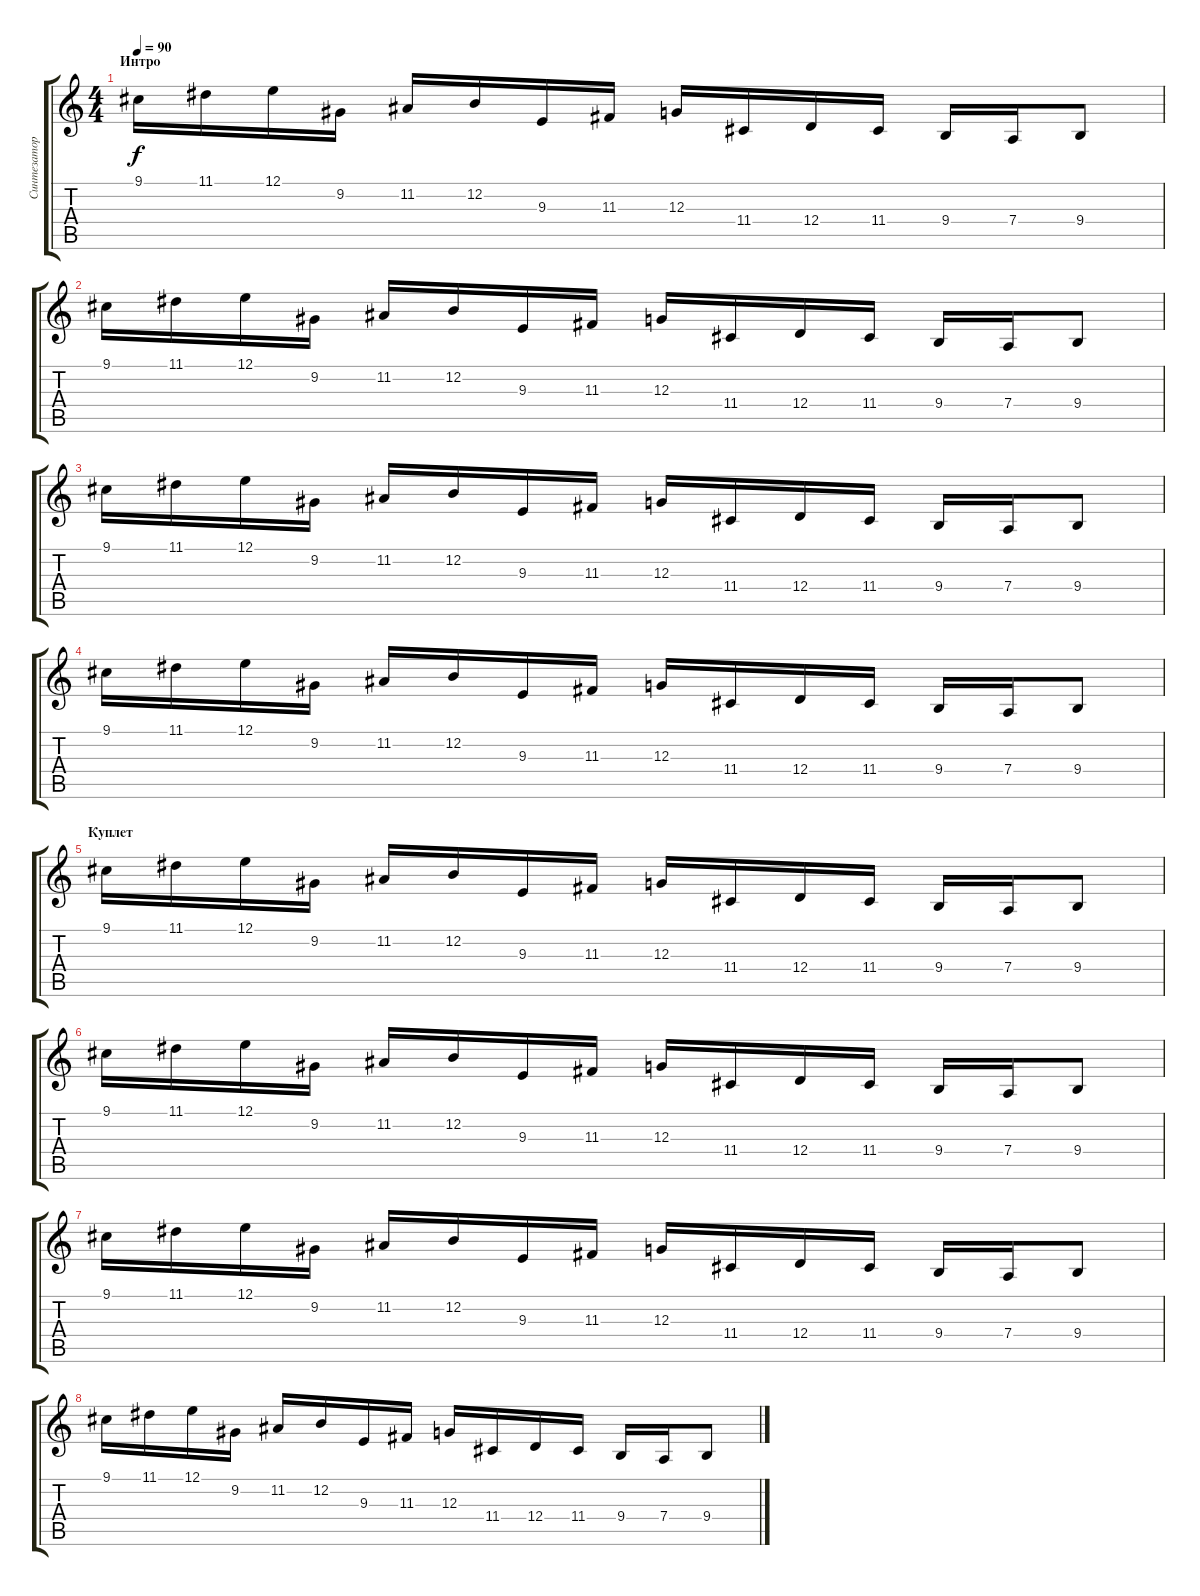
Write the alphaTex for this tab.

\track ("Синтезатор" "Синтезатор") {instrument shamisen}
\staff {score tabs}
\tuning (E4 B3 G3 D3 A2 E2) {hide}
\ts (4 4)
\section ("" "Интро")
\tempo 90
\clef g2
\ks c
9.1.16{dy f} 11.1.16 12.1.16 9.2.16 11.2.16 12.2.16 9.3.16 11.3.16 12.3.16 11.4.16 12.4.16 11.4.16 9.4.16 7.4.16 9.4.8 |
9.1.16 11.1.16 12.1.16 9.2.16 11.2.16 12.2.16 9.3.16 11.3.16 12.3.16 11.4.16 12.4.16 11.4.16 9.4.16 7.4.16 9.4.8 |
9.1.16 11.1.16 12.1.16 9.2.16 11.2.16 12.2.16 9.3.16 11.3.16 12.3.16 11.4.16 12.4.16 11.4.16 9.4.16 7.4.16 9.4.8 |
9.1.16 11.1.16 12.1.16 9.2.16 11.2.16 12.2.16 9.3.16 11.3.16 12.3.16 11.4.16 12.4.16 11.4.16 9.4.16 7.4.16 9.4.8 |
\section ("" "Куплет")
9.1.16{volume 10} 11.1.16 12.1.16 9.2.16 11.2.16 12.2.16 9.3.16 11.3.16 12.3.16 11.4.16 12.4.16 11.4.16 9.4.16 7.4.16 9.4.8 |
9.1.16 11.1.16 12.1.16 9.2.16 11.2.16 12.2.16 9.3.16 11.3.16 12.3.16 11.4.16 12.4.16 11.4.16 9.4.16 7.4.16 9.4.8 |
9.1.16 11.1.16 12.1.16 9.2.16 11.2.16 12.2.16 9.3.16 11.3.16 12.3.16 11.4.16 12.4.16 11.4.16 9.4.16 7.4.16 9.4.8 |
9.1.16 11.1.16 12.1.16 9.2.16 11.2.16 12.2.16 9.3.16 11.3.16 12.3.16 11.4.16 12.4.16 11.4.16 9.4.16 7.4.16 9.4.8
